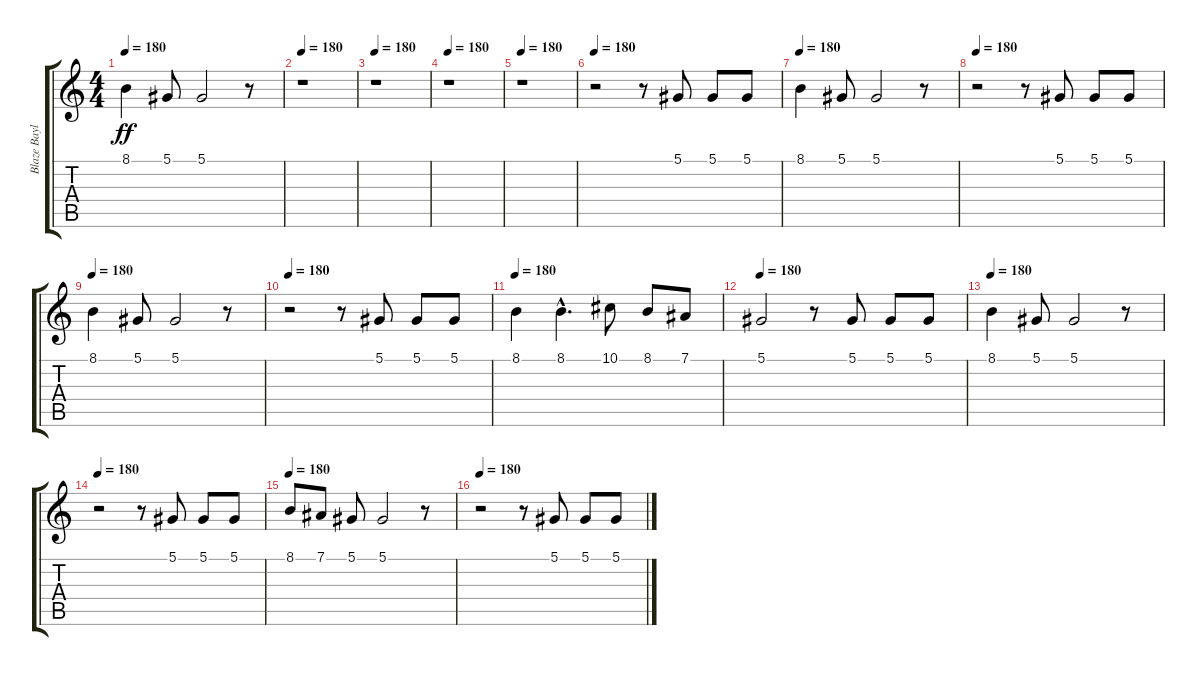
\track ("Blaze Bayley" "Blaze Bayl") {instrument choiraahs}
\staff {score tabs}
\tuning (Eb4 Bb3 Gb3 Db3 Ab2 Eb2) {hide}
\ts (4 4)
\tempo 180
\clef g2
\ks c
8.1.4{dy ff} 5.1.8 5.1.2 r.8 |
\tempo 180
r.1 |
\tempo 180
r.1 |
\tempo 180
r.1 |
\tempo 180
r.1 |
\tempo 180
r.2 r.8 5.1.8 5.1.8 5.1.8 |
\tempo 180
8.1.4 5.1.8 5.1.2 r.8 |
\tempo 180
r.2 r.8 5.1.8 5.1.8 5.1.8 |
\tempo 180
8.1.4 5.1.8 5.1.2 r.8 |
\tempo 180
r.2 r.8 5.1.8 5.1.8 5.1.8 |
\tempo 180
8.1.4 8.1{hac}.4{d} 10.1.8 8.1.8 7.1.8 |
\tempo 180
5.1.2 r.8 5.1.8 5.1.8 5.1.8 |
\tempo 180
8.1.4 5.1.8 5.1.2 r.8 |
\tempo 180
r.2 r.8 5.1.8 5.1.8 5.1.8 |
\tempo 180
8.1.8 7.1.8 5.1.8 5.1.2 r.8 |
\tempo 180
r.2 r.8 5.1.8 5.1.8 5.1.8
